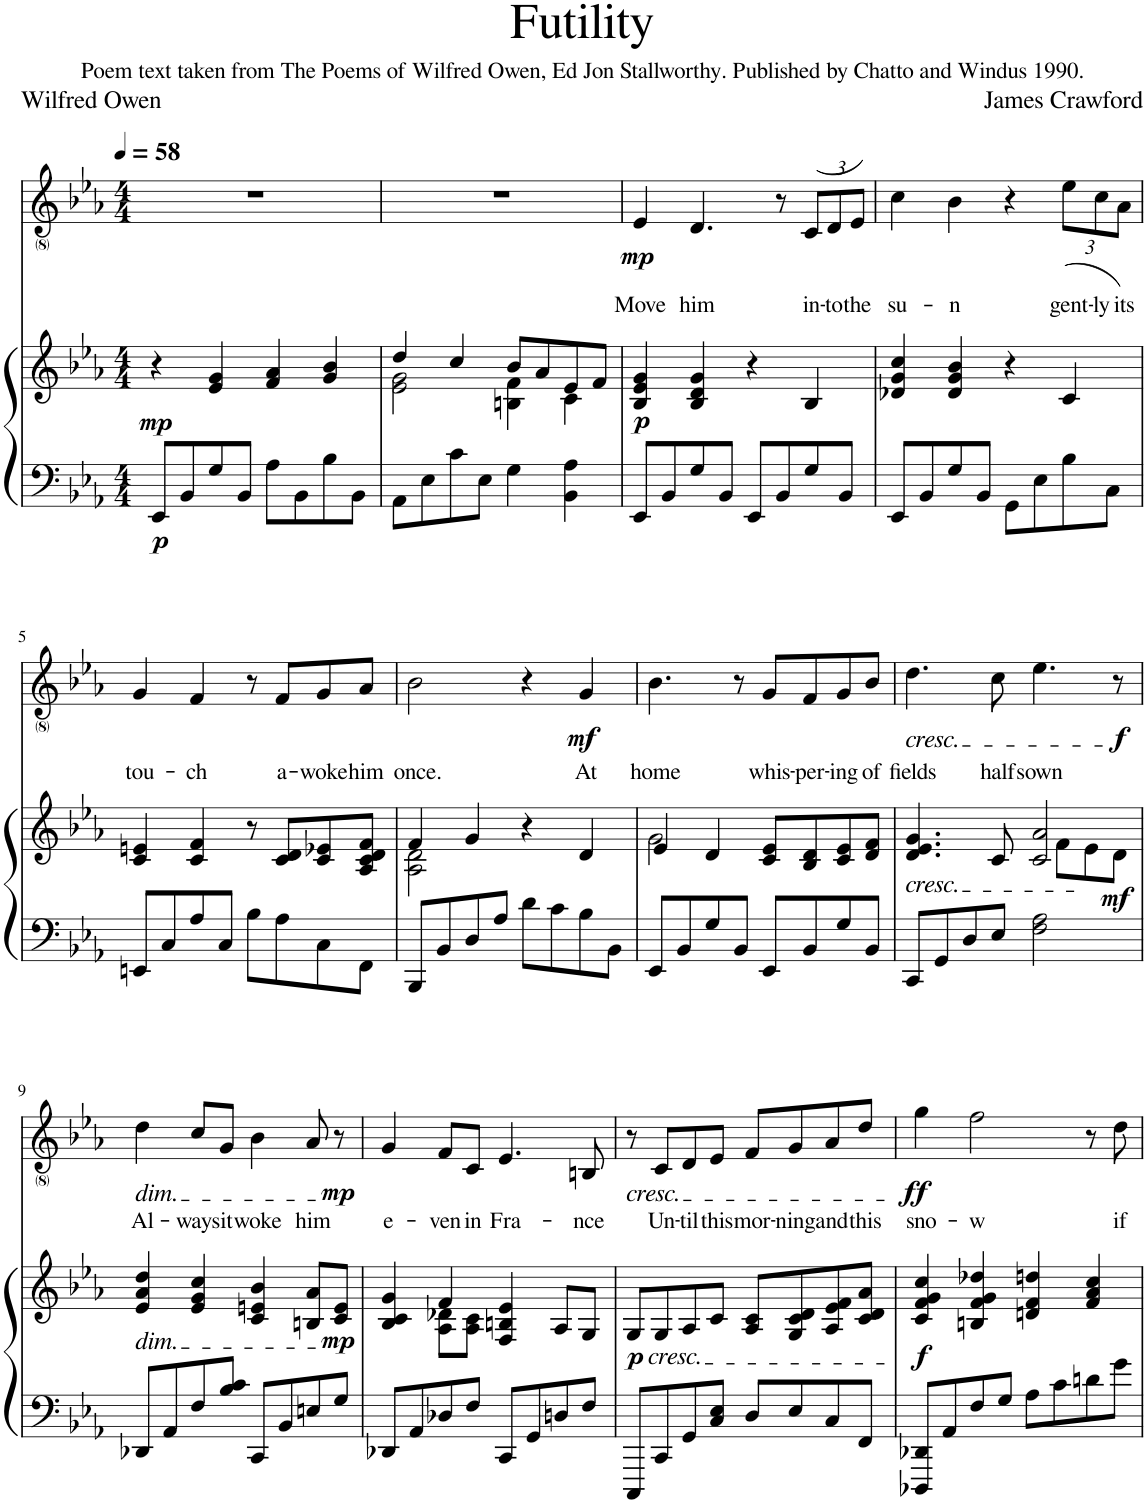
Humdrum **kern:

**kern	**kern	**dynam	**kern	**text	**dynam
*part2	*part2	*part2	*part1	*part1	*part1
*staff3	*staff2	*staff2/3	*staff1	*staff1	*staff1
*I"Piano	*	*	*I"Voice	*	*
*I'Pno	*	*	*	*	*
*clefF4	*clefG2	*	*clefG2	*	*
*k[b-e-a-]	*k[b-e-a-]	*	*k[b-e-a-]	*	*
*M4/4	*M4/4	*	*M4/4	*	*
*MM58	*MM58	*	*MM58	*	*
=1	=1	=1	=1	=1	=1
!	!	!LO:DY:b=2	!	!	!
!	!	!LO:DY:n=1:b	!	!	!
8EE-/L	4r	p mp	1r	.	.
8BB-/	.	.	.	.	.
8G/	4e-/ 4g/	.	.	.	.
8BB-/J	.	.	.	.	.
8A-\L	4f/ 4a-/	.	.	.	.
8BB-\	.	.	.	.	.
8B-\	4g/ 4b-/	.	.	.	.
8BB-\J	.	.	.	.	.
=2	=2	=2	=2	=2	=2
*	*^	*	*	*	*
*	*	*^	*	*	*	*
8AA-\L	2e-\ 2g\	2ryy	4dd/	.	1r	.	.
8E-\	.	.	.	.	.	.	.
8c\	.	.	4cc/	.	.	.	.
8E-\J	.	.	.	.	.	.	.
4G\	4Bn\ 4f\	8b-/L	2ryy	.	.	.	.
.	.	8a-/	.	.	.	.	.
4BB-\ 4A-\	4c\	8e-/	.	.	.	.	.
.	.	8f/J	.	.	.	.	.
*	*	*v	*v	*	*	*	*
=3	=3	=3	=3	=3	=3	=3
!	!	!	!LO:DY:b	!	!LO:LY:b	!LO:DY:b
*	*v	*v	*	*	*	*
8EE-/L	4B-/ 4e-/ 4g/	p	4e-/	Move	mp
8BB-/	.	.	.	.	.
!	!	!	!	!LO:LY:b	!
8G/	4B-/ 4d/ 4g/	.	4.d/	him	.
8BB-/J	.	.	.	.	.
8EE-/L	4r	.	.	.	.
8BB-/	.	.	8r	.	.
*	*	*	*Xbrackettup	*	*
!	!	!	!	!LO:LY:b	!
8G/	4B-/	.	(12c/L	in-	.
!	!	!	!	!LO:LY:b	!
.	.	.	12d/	-to	.
8BB-/J	.	.	.	.	.
!	!	!	!	!LO:LY:b	!
.	.	.	12e-/J)	the	.
=4	=4	=4	=4	=4	=4
!	!	!	!	!LO:LY:b	!
8EE-/L	4d-X/ 4g/ 4cc/	.	4cc\	su-	.
8BB-/	.	.	.	.	.
!	!	!	!	!LO:LY:b	!
8G/	4d-/ 4g/ 4b-/	.	4b-\	-n	.
8BB-/J	.	.	.	.	.
8GG\L	4r	.	4r	.	.
8E-\	.	.	.	.	.
!	!	!	!	!LO:LY:b	!
8B-\	4c/	.	(12ee-\L	gent-	.
!	!	!	!	!LO:LY:b	!
.	.	.	12cc\	-ly	.
8C\J	.	.	.	.	.
!	!	!	!	!LO:LY:b	!
.	.	.	12a-\J)	its	.
!!LO:LB:g=z
=5	=5	=5	=5	=5	=5
!	!	!	!	!LO:LY:b	!
8EEn/L	4c/ 4en/	.	4g/	tou-	.
8C/	.	.	.	.	.
!	!	!	!	!LO:LY:b	!
8A-/	4c/ 4f/	.	4f/	-ch	.
8C/J	.	.	.	.	.
8B-\L	8r	.	8r	.	.
!	!	!	!	!LO:LY:b	!
8A-\	8c/ 8d/L	.	8f/L	a-	.
!	!	!	!	!LO:LY:b	!
8C\	8c/ 8e-X/	.	8g/	-woke	.
!	!	!	!	!LO:LY:b	!
8FF\J	8A-/ 8c/ 8d/ 8f/J	.	8a-/J	him	.
=6	=6	=6	=6	=6	=6
*	*^	*	*	*	*
!	!	!	!	!	!LO:LY:b	!
8BBB-/L	2A-\ 2d\	4f/	.	2b-\	once.	.
8BB-/	.	.	.	.	.	.
8D/	.	4g/	.	.	.	.
8A-/J	.	.	.	.	.	.
8d\L	4r	2ryy	.	4r	.	.
8c\	.	.	.	.	.	.
!	!	!	!	!	!LO:LY:b	!LO:DY:b
8B-\	4d/	.	.	4g/	At	mf
8BB-\J	.	.	.	.	.	.
=7	=7	=7	=7	=7	=7	=7
!	!	!	!	!	!LO:LY:b	!
8EE-/L	4e-/	2g\	.	4.b-\	home	.
8BB-/	.	.	.	.	.	.
8G/	4d/	.	.	.	.	.
8BB-/J	.	.	.	8r	.	.
!	!	!	!	!	!LO:LY:b	!
8EE-/L	8c/ 8e-/L	2ryy	.	8g/L	whis-	.
!	!	!	!	!	!LO:LY:b	!
8BB-/	8B-/ 8d/	.	.	8f/	-per-	.
!	!	!	!	!	!LO:LY:b	!
8G/	8c/ 8e-/	.	.	8g/	-ing	.
!	!	!	!	!	!LO:LY:b	!
8BB-/J	8d/ 8f/J	.	.	8b-/J	of	.
=8	=8	=8	=8	=8	=8	=8
!	!	!	!	!LO:TX:b:i:t=cresc.	!	!
!	!LO:TX:b:i:t=cresc.	!	!	!	!	!
!	!	!	!	!	!LO:LY:b	!
8CC/L	4.d/ 4.e-/ 4.g/	8ryy	.	4.dd\	fields	.
*	*v	*v	*	*	*	*
8GG/	.	.	.	.	.
8D/	.	.	.	.	.
!	!	!	!	!LO:LY:b	!
8E-/J	8c/	.	8cc\	half	.
!	!	!	!	!LO:LY:b	!
2F\ 2A-\	2c/ 2a-/	.	4.ee-\	sown	.
*	*^	*	*	*	*
.	.	8f\L	.	.	.	.
.	.	8e-\	.	.	.	.
!	!	!	!LO:DY:b	!	!	!LO:DY:b
.	.	8d\J	mf	8r	.	f
!!LO:LB:g=z
=9	=9	=9	=9	=9	=9	=9
!	!	!	!	!LO:TX:b:i:t=dim.	!	!
!	!LO:TX:b:i:t=dim.	!	!	!	!	!
!	!	!	!	!	!LO:LY:b	!
*	*v	*v	*	*	*	*
8DD-X/L	4e-/ 4a-/ 4dd/	.	4dd\	Al-	.
8AA-/	.	.	.	.	.
!	!	!	!	!LO:LY:b	!
8F/	4e-/ 4g/ 4cc/	.	8cc/L	-ways	.
!	!	!	!	!LO:LY:b	!
8B-/ 8c/J	.	.	8g/J	it	.
!	!	!	!	!LO:LY:b	!
8CC/L	4c/ 4en/ 4b-/	.	4b-\	woke	.
8BB-/	.	.	.	.	.
!	!	!	!	!LO:LY:b	!
8En/	8Bn/ 8a-/L	.	8a-/	him	.
!	!	!LO:DY:b	!	!	!LO:DY:b
8G/J	8c/ 8e/J	mp	8r	.	mp
=10	=10	=10	=10	=10	=10
*	*^	*	*	*	*
!	!	!	!	!	!LO:LY:b	!
8DD-X/L	4B-/ 4c/ 4g/	4ryy	.	4g/	e-	.
8AA-/	.	.	.	.	.	.
!	!	!	!	!	!LO:LY:b	!
8D-X/	4f/	8A-\ 8d-X\L	.	8f/L	-ven	.
!	!	!	!	!	!LO:LY:b	!
8F/J	.	8A-\ 8c\J	.	8c/J	in	.
!	!	!	!	!	!LO:LY:b	!
8CC/L	4F/ 4Bn/ 4e-/	2ryy	.	4.e-/	Fra-	.
8GG/	.	.	.	.	.	.
8Dn/	8A-/L	.	.	.	.	.
!	!	!	!	!	!LO:LY:b	!
8F/J	8G/J	.	.	8Bn/	-nce	.
*	*v	*v	*	*	*	*
=11	=11	=11	=11	=11	=11
!	!	!	!LO:TX:b:i:t=cresc.	!	!
!	!LO:TX:b:i:t=cresc.	!	!	!	!
!	!	!LO:DY:b	!	!	!
8CCC/L	8G/L	p	8r	.	.
!	!	!	!	!LO:LY:b	!
8CC/	8G/	.	8c/L	Un-	.
!	!	!	!	!LO:LY:b	!
8GG/	8A-/	.	8d/	-til	.
!	!	!	!	!LO:LY:b	!
8C/ 8E-/J	8c/J	.	8e-/J	this	.
!	!	!	!	!LO:LY:b	!
8D/L	8A-/ 8c/L	.	8f/L	mor-	.
!	!	!	!	!LO:LY:b	!
8E-/	8G/ 8c/ 8d/	.	8g/	-ning	.
!	!	!	!	!LO:LY:b	!
8C/	8A-/ 8e-/ 8f/	.	8a-/	and	.
!	!	!	!	!LO:LY:b	!
8FF/J	8c/ 8d/ 8a-/J	.	8dd/J	this	.
=12	=12	=12	=12	=12	=12
!	!	!LO:DY:b	!	!LO:LY:b	!LO:DY:b
8DDD-X/ 8DD-X/L	4c/ 4f/ 4g/ 4cc/	f	4gg\	sno-	ff
8AA-/	.	.	.	.	.
!	!	!	!	!LO:LY:b	!
8F/	4Bn/ 4f/ 4g/ 4dd-X/	.	2ff\	-w	.
8G/J	.	.	.	.	.
8A-\L	4dn/ 4f/ 4ddn/	.	.	.	.
8c\	.	.	.	.	.
8dn\	4f/ 4a-/ 4cc/	.	8r	.	.
!	!	!	!	!LO:LY:b	!
8g\J	.	.	8dd\	if	.
=	=	=	=	=	=
*-	*-	*-	*-	*-	*-
